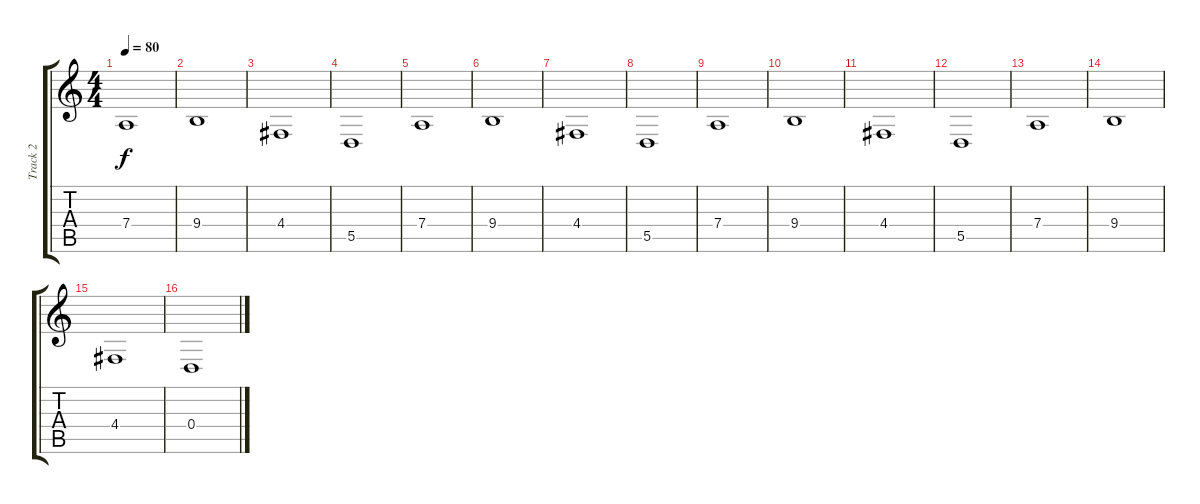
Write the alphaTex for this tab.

\track ("Track 2" "Track 2") {instrument choiraahs}
\staff {score tabs}
\tuning (E4 B3 G3 D3 A2 E2) {hide}
\ts (4 4)
\tempo 80
\clef g2
\ks c
7.4.1{dy f} |
9.4.1 |
4.4.1 |
5.5.1 |
7.4.1 |
9.4.1 |
4.4.1 |
5.5.1 |
7.4.1 |
9.4.1 |
4.4.1 |
5.5.1 |
7.4.1 |
9.4.1 |
4.4.1 |
0.4.1
